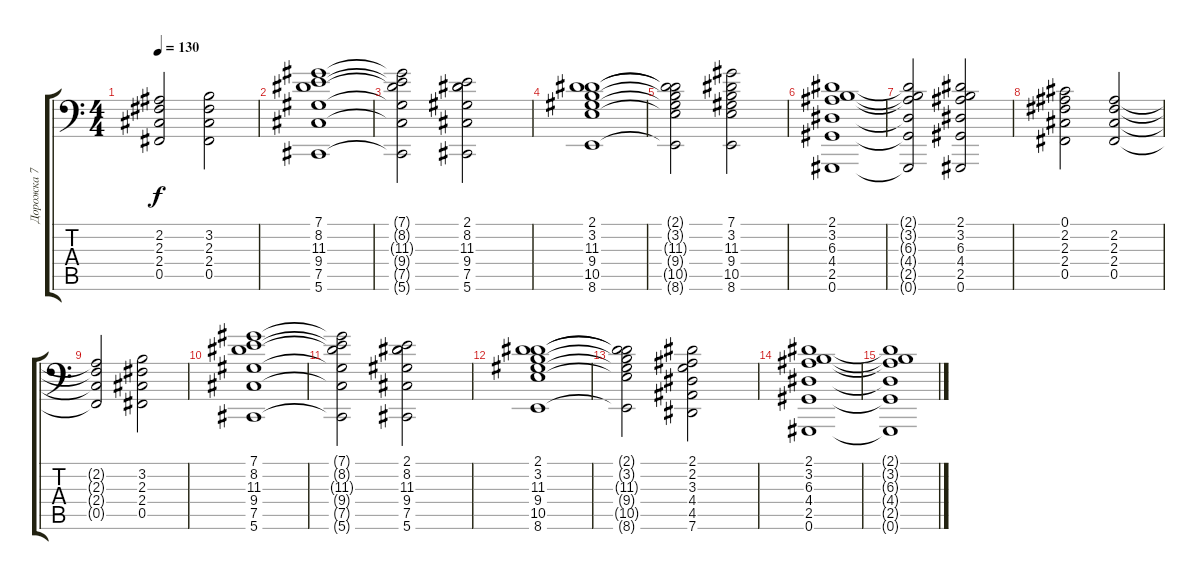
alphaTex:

\track ("Дорожка 7" "Дорожка 7") {instrument choiraahs}
\staff {score tabs}
\tuning (Db4 Ab3 E3 B2 Gb2 Ab1) {hide}
\ts (4 4)
\tempo 130
\clef f4
\ks c
(2.2{t} 2.3{t} 2.4{t} 0.5{t}).2{dy f} (3.2 2.3 2.4 0.5).2 |
(7.1 8.2 11.3 9.4 7.5 5.6).1 |
(7.1{t} 8.2{t} 11.3{t} 9.4{t} 7.5{t} 5.6{t}).2 (2.1 8.2 11.3 9.4 7.5 5.6).2 |
(2.1 3.2 11.3 9.4 10.5 8.6).1 |
(2.1{t} 3.2{t} 11.3{t} 9.4{t} 10.5{t} 8.6{t}).2 (7.1 3.2 11.3 9.4 10.5 8.6).2 |
(2.1 3.2 6.3 4.4 2.5 0.6).1 |
(2.1{t} 3.2{t} 6.3{t} 4.4{t} 2.5{t} 0.6{t}).2 (2.1 3.2 6.3 4.4 2.5 0.6).2 |
(0.1 2.2 2.3 2.4 0.5).2 (2.2 2.3 2.4 0.5).2 |
(2.2{t} 2.3{t} 2.4{t} 0.5{t}).2 (3.2 2.3 2.4 0.5).2 |
(7.1 8.2 11.3 9.4 7.5 5.6).1 |
(7.1{t} 8.2{t} 11.3{t} 9.4{t} 7.5{t} 5.6{t}).2 (2.1 8.2 11.3 9.4 7.5 5.6).2 |
(2.1 3.2 11.3 9.4 10.5 8.6).1 |
(2.1{t} 3.2{t} 11.3{t} 9.4{t} 10.5{t} 8.6{t}).2 (2.1 2.2 3.3 4.4 4.5 7.6).2 |
(2.1 3.2 6.3 4.4 2.5 0.6).1 |
(2.1{t} 3.2{t} 6.3{t} 4.4{t} 2.5{t} 0.6{t}).1
